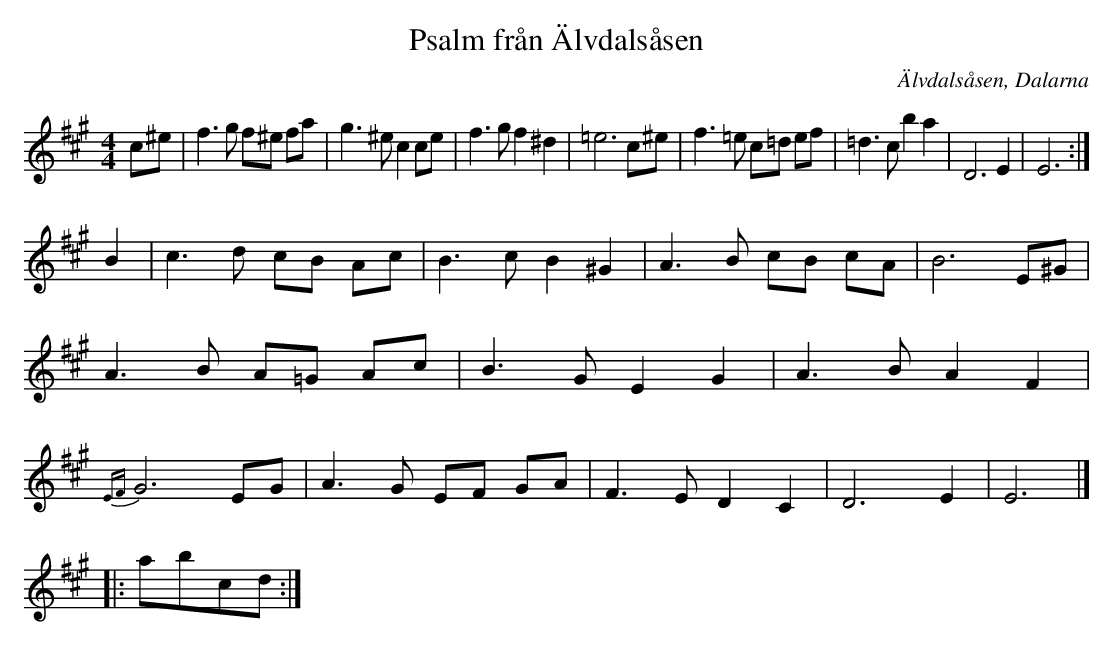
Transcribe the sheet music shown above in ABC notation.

X:1
T:Psalm från Älvdalsåsen
O:Älvdalsåsen, Dalarna
M:4/4
L:1/8
K:A
c^e | f3 g f^e fa | g3 ^e c2 ce | f3 g f2 ^d2 | =e6 c^e | f3=e c=d ef | =d3c b2 a2 | D6E2 | E6 :|]
B2 | c3d cB Ac | B3cB2^G2 | A3B cB cA | B6E^G | A3B A=G Ac| B3G E2G2| A3BA2 F2| {EF}G6EG| A3G EF GA | F3ED2C2 | D6E2 | E6 |]
|: abcd :|
